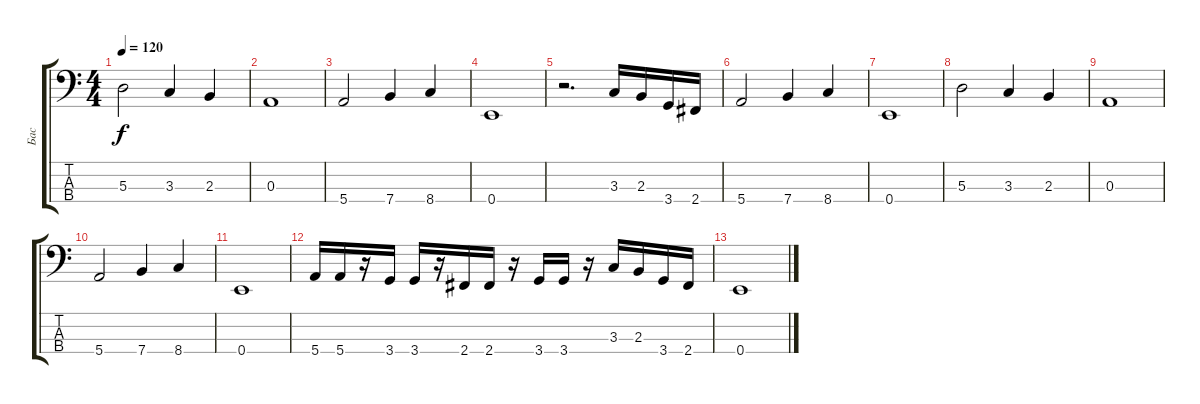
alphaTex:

\track ("Бас" "Бас") {instrument electricbassfinger}
\staff {score tabs}
\tuning (G2 D2 A1 E1) {hide}
\ts (4 4)
\tempo 120
\clef f4
\ks c
5.3.2{dy f} 3.3.4 2.3.4 |
0.3.1 |
5.4.2 7.4.4 8.4.4 |
0.4.1 |
r.2{d} 3.3.16 2.3.16 3.4.16 2.4.16 |
5.4.2 7.4.4 8.4.4 |
0.4.1 |
5.3.2 3.3.4 2.3.4 |
0.3.1 |
5.4.2 7.4.4 8.4.4 |
0.4.1 |
5.4.16 5.4.16 r.16 3.4.16 3.4.16 r.16 2.4.16 2.4.16 r.16 3.4.16 3.4.16 r.16 3.3.16 2.3.16 3.4.16 2.4.16 |
0.4.1
